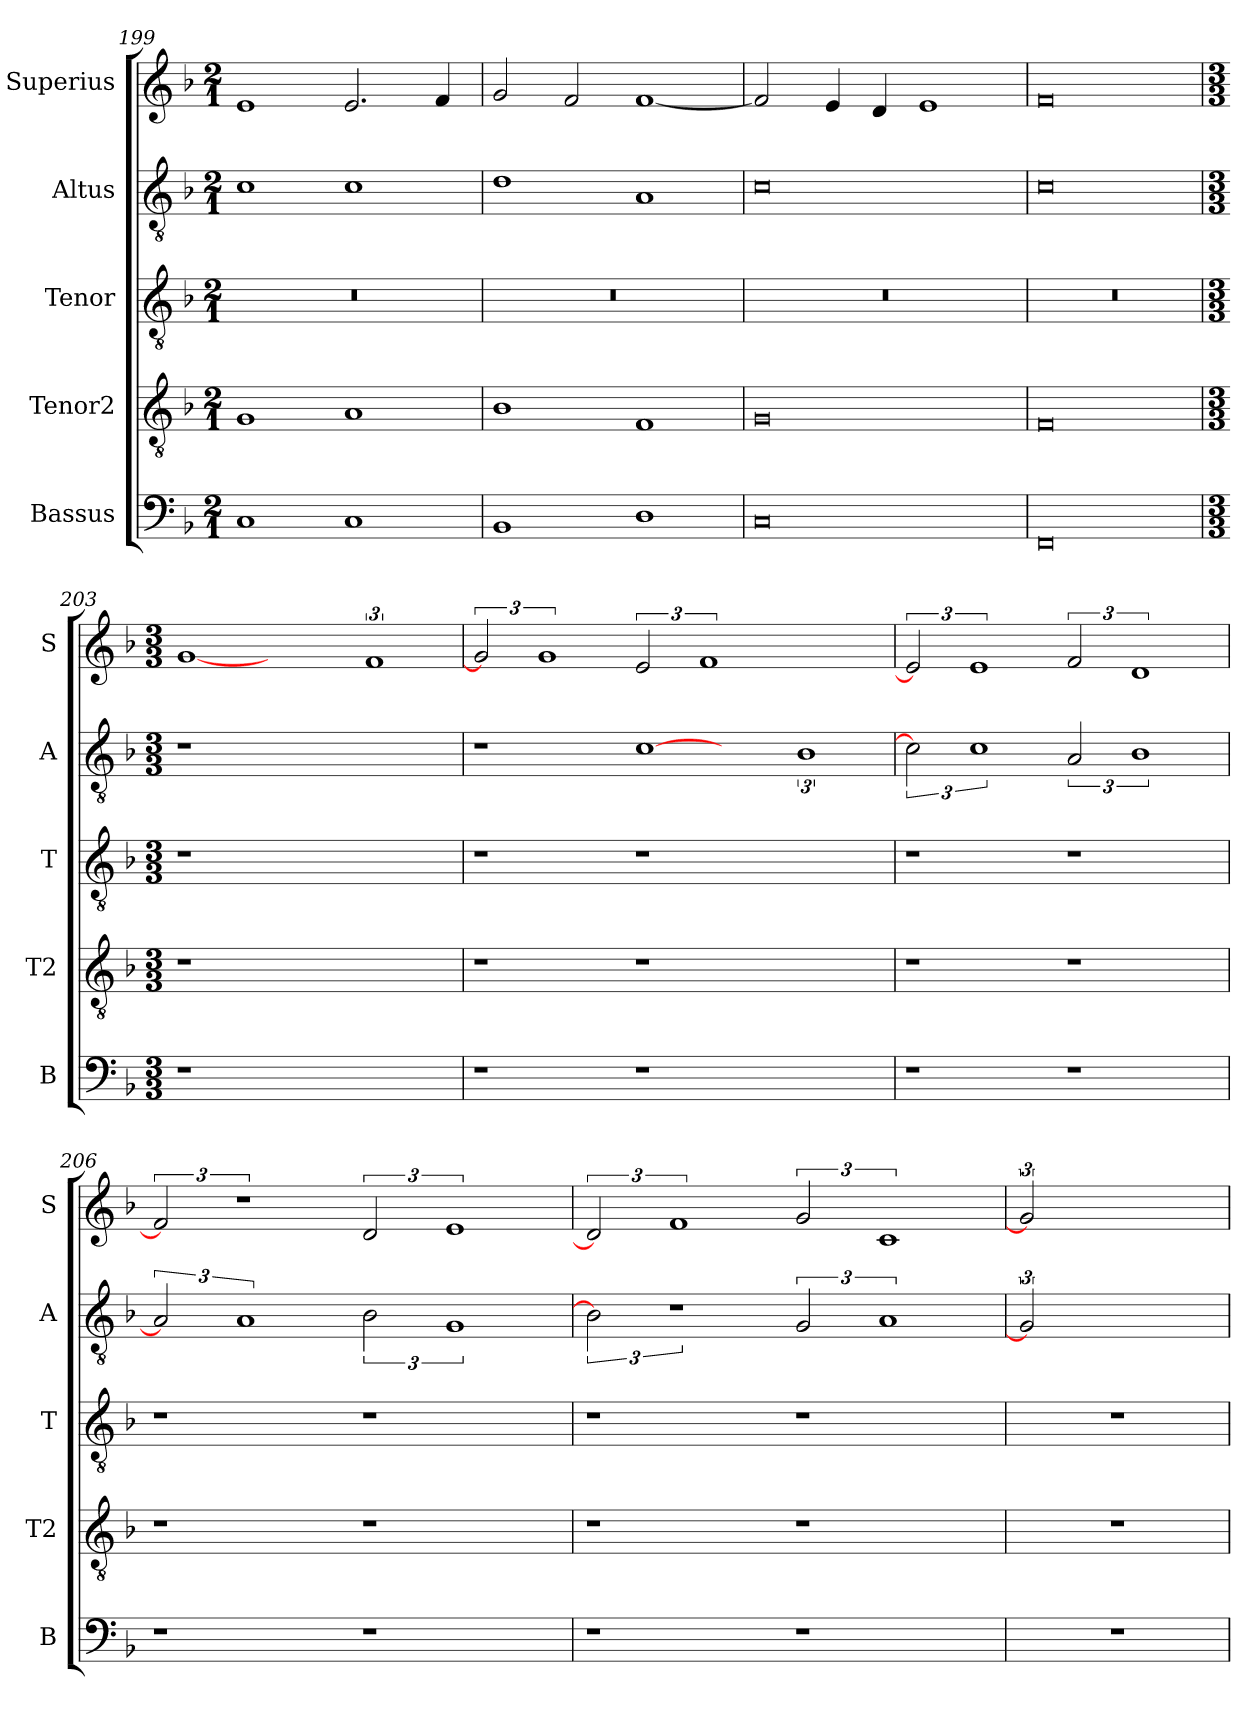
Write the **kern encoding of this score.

**kern	**kern	**kern	**kern	**kern
*part5	*part4	*part3	*part2	*part1
*staff5	*staff4	*staff3	*staff2	*staff1
*I"Bassus	*I"Tenor2	*I"Tenor	*I"Altus	*I"Superius
*I'B	*I'T2	*I'T	*I'A	*I'S
*clefF4	*clefGv2	*clefGv2	*clefGv2	*clefG2
*k[b-]	*k[b-]	*k[b-]	*k[b-]	*k[b-]
*M2/1	*M2/1	*M2/1	*M2/1	*M2/1
=199	=199	=199	=199	=199
1C	1G	0r	1c	1e
1C	1A	.	1c	2.e/
.	.	.	.	4f/
=200	=200	=200	=200	=200
1BB-	1B-	0r	1d	2g/
.	.	.	.	2f/
1D	1F	.	1A	[1f
=201	=201	=201	=201	=201
0C	0G	0r	0c	2f/]
.	.	.	.	4e/
.	.	.	.	4d/
.	.	.	.	1e
=202	=202	=202	=202	=202
0FF	0F	0r	0c	0f
=203	=203	=203	=203	=203
*M3/3	*M3/3	*M3/3	*M3/3	*M3/3
1r	1r	1r	1r	[1g
1ryy	1ryy	1ryy	1ryy	3ryy
.	.	.	.	3%2f
=204	=204	=204	=204	=204
1r	1r	1r	1r	3g]
.	.	.	.	3%2g
1r	1r	1r	[1c	[3e
.	.	.	.	3%2f
3%2ryy	3%2ryy	3%2ryy	3%2B-	3%2ryy
=205	=205	=205	=205	=205
1r	1r	1r	3c]	3e]
.	.	.	3%2c	3%2e
1r	1r	1r	[3A	[3f
.	.	.	3%2B-	3%2d
=206	=206	=206	=206	=206
1r	1r	1r	3A]	3f]
.	.	.	3%2A	3%2r
1r	1r	1r	[3B-	[3d
.	.	.	3%2G	3%2e
=207	=207	=207	=207	=207
1r	1r	1r	3B-]	3d]
.	.	.	3%2r	3%2f
1r	1r	1r	[3G	[3g
.	.	.	3%2A	3%2c
=208	=208	=208	=208	=208
1r	1r	1r	3G]	3g]
.	.	.	3%2ryy	3%2ryy
=	=	=	=	=
*-	*-	*-	*-	*-
